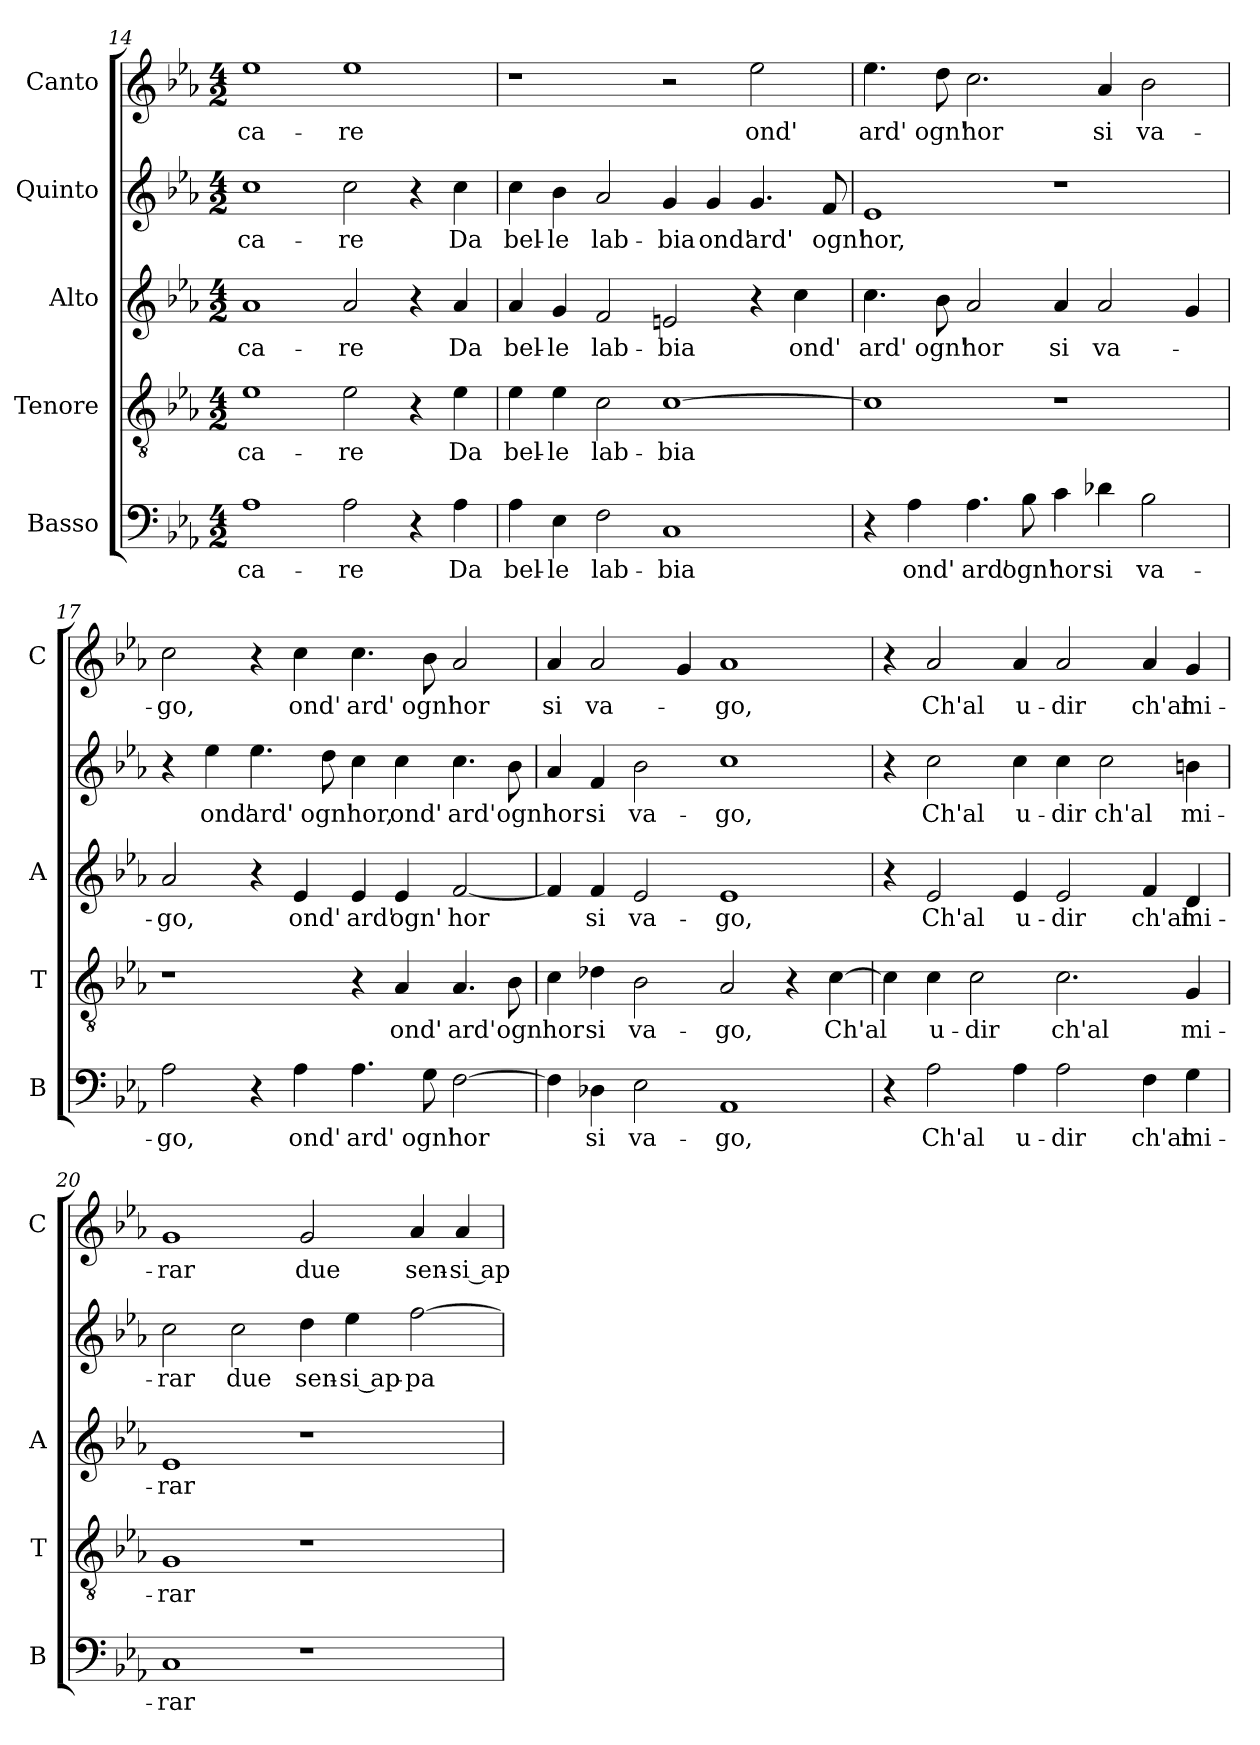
**kern	**text	**kern	**text	**kern	**text	**kern	**text	**kern	**text
*part5	*part5	*part4	*part4	*part3	*part3	*part2	*part2	*part1	*part1
*staff5	*staff5	*staff4	*staff4	*staff3	*staff3	*staff2	*staff2	*staff1	*staff1
*I"Basso	*	*I"Tenore	*	*I"Alto	*	*I"Quinto	*	*I"Canto	*
*I'B	*	*I'T	*	*I'A	*	*	*	*I'C	*
*clefF4	*	*clefGv2	*	*clefG2	*	*clefG2	*	*clefG2	*
*k[b-e-a-]	*	*k[b-e-a-]	*	*k[b-e-a-]	*	*k[b-e-a-]	*	*k[b-e-a-]	*
*E-:	*	*E-:	*	*E-:	*	*E-:	*	*E-:	*
*M4/2	*	*M4/2	*	*M4/2	*	*M4/2	*	*M4/2	*
=14	=14	=14	=14	=14	=14	=14	=14	=14	=14
!	!LO:LY:b	!	!LO:LY:b	!	!LO:LY:b	!	!LO:LY:b	!	!LO:LY:b
1A-	ca-	1e-	ca-	1a-	ca-	1cc	ca-	1ee-	ca-
!	!LO:LY:b	!	!LO:LY:b	!	!LO:LY:b	!	!LO:LY:b	!	!LO:LY:b
2A-\	-re	2e-\	-re	2a-/	-re	2cc\	-re	1ee-	-re
4r	.	4r	.	4r	.	4r	.	.	.
!	!LO:LY:b	!	!LO:LY:b	!	!LO:LY:b	!	!LO:LY:b	!	!
4A-\	Da	4e-\	Da	4a-/	Da	4cc\	Da	.	.
!!LO:LB:g=z
=15	=15	=15	=15	=15	=15	=15	=15	=15	=15
!	!LO:LY:b	!	!LO:LY:b	!	!LO:LY:b	!	!LO:LY:b	!	!
4A-\	bel-	4e-\	bel-	4a-/	bel-	4cc\	bel-	1r	.
!	!LO:LY:b	!	!LO:LY:b	!	!LO:LY:b	!	!LO:LY:b	!	!
4E-\	-le	4e-\	-le	4g/	-le	4b-\	-le	.	.
!	!LO:LY:b	!	!LO:LY:b	!	!LO:LY:b	!	!LO:LY:b	!	!
2F\	lab-	2c\	lab-	2f/	lab-	2a-/	lab-	.	.
!	!LO:LY:b	!	!LO:LY:b	!	!LO:LY:b	!	!LO:LY:b	!	!
1C	-bia	[1c	-bia	2en/	-bia	4g/	-bia	2r	.
!	!	!	!	!	!	!	!LO:LY:b	!	!
.	.	.	.	.	.	4g/	ond'	.	.
!	!	!	!	!	!	!	!LO:LY:b	!	!LO:LY:b
.	.	.	.	4r	.	4.g/	ard'	2ee-\	ond'
!	!	!	!	!	!LO:LY:b	!	!	!	!
.	.	.	.	4cc\	ond'	.	.	.	.
!	!	!	!	!	!	!	!LO:LY:b	!	!
.	.	.	.	.	.	8f/	ogn'	.	.
=16	=16	=16	=16	=16	=16	=16	=16	=16	=16
!	!	!	!	!	!LO:LY:b	!	!LO:LY:b	!	!LO:LY:b
4r	.	1c]	.	4.cc\	ard'	1e-	hor,	4.ee-\	ard'
!	!LO:LY:b	!	!	!	!	!	!	!	!
4A-\	ond'	.	.	.	.	.	.	.	.
!	!	!	!	!	!LO:LY:b	!	!	!	!LO:LY:b
.	.	.	.	8b-\	ogn'	.	.	8dd\	ogn'
!	!LO:LY:b	!	!	!	!LO:LY:b	!	!	!	!LO:LY:b
4.A-\	ard'	.	.	2a-/	hor	.	.	2.cc\	hor
!	!LO:LY:b	!	!	!	!	!	!	!	!
8B-\	ogn'	.	.	.	.	.	.	.	.
!	!LO:LY:b	!	!	!	!LO:LY:b	!	!	!	!
4c\	hor	1r	.	4a-/	si	1r	.	.	.
!	!LO:LY:b	!	!	!	!LO:LY:b	!	!	!	!LO:LY:b
4d-X\	si	.	.	2a-/	va-	.	.	4a-/	si
!	!LO:LY:b	!	!	!	!	!	!	!	!LO:LY:b
2B-\	va-	.	.	.	.	.	.	2b-\	va-
.	.	.	.	4g/	.	.	.	.	.
=17	=17	=17	=17	=17	=17	=17	=17	=17	=17
!	!LO:LY:b	!	!	!	!LO:LY:b	!	!	!	!LO:LY:b
2A-\	-go,	1r	.	2a-/	-go,	4r	.	2cc\	-go,
!	!	!	!	!	!	!	!LO:LY:b	!	!
.	.	.	.	.	.	4ee-\	ond'	.	.
!	!	!	!	!	!	!	!LO:LY:b	!	!
4r	.	.	.	4r	.	4.ee-\	ard'	4r	.
!	!LO:LY:b	!	!	!	!LO:LY:b	!	!	!	!LO:LY:b
4A-\	ond'	.	.	4e-/	ond'	.	.	4cc\	ond'
!	!	!	!	!	!	!	!LO:LY:b	!	!
.	.	.	.	.	.	8dd\	ogn'	.	.
!	!LO:LY:b	!	!	!	!LO:LY:b	!	!LO:LY:b	!	!LO:LY:b
4.A-\	ard'	4r	.	4e-/	ard'	4cc\	hor,	4.cc\	ard'
!	!	!	!LO:LY:b	!	!LO:LY:b	!	!LO:LY:b	!	!
.	.	4A-/	ond'	4e-/	ogn'	4cc\	ond'	.	.
!	!LO:LY:b	!	!	!	!	!	!	!	!LO:LY:b
8G\	ogn'	.	.	.	.	.	.	8b-\	ogn'
!	!LO:LY:b	!	!LO:LY:b	!	!LO:LY:b	!	!LO:LY:b	!	!LO:LY:b
[2F\	hor	4.A-/	ard'	[2f/	hor	4.cc\	ard'	2a-/	hor
!	!	!	!LO:LY:b	!	!	!	!LO:LY:b	!	!
.	.	8B-\	ogn'	.	.	8b-\	ogn'	.	.
!!LO:PB:g=z
=18	=18	=18	=18	=18	=18	=18	=18	=18	=18
!	!	!	!LO:LY:b	!	!	!	!LO:LY:b	!	!LO:LY:b
4F\]	.	4c\	hor	4f/]	.	4a-/	hor	4a-/	si
!	!LO:LY:b	!	!LO:LY:b	!	!LO:LY:b	!	!LO:LY:b	!	!LO:LY:b
4D-X\	si	4d-X\	si	4f/	si	4f/	si	2a-/	va-
!	!LO:LY:b	!	!LO:LY:b	!	!LO:LY:b	!	!LO:LY:b	!	!
2E-\	va-	2B-\	va-	2e-/	va-	2b-\	va-	.	.
.	.	.	.	.	.	.	.	4g/	.
!	!LO:LY:b	!	!LO:LY:b	!	!LO:LY:b	!	!LO:LY:b	!	!LO:LY:b
1AA-	-go,	2A-/	-go,	1e-	-go,	1cc	-go,	1a-	-go,
.	.	4r	.	.	.	.	.	.	.
!	!	!	!LO:LY:b	!	!	!	!	!	!
.	.	[4c\	Ch'al	.	.	.	.	.	.
=19	=19	=19	=19	=19	=19	=19	=19	=19	=19
4r	.	4c\]	.	4r	.	4r	.	4r	.
!	!LO:LY:b	!	!LO:LY:b	!	!LO:LY:b	!	!LO:LY:b	!	!LO:LY:b
2A-\	Ch'al	4c\	u-	2e-/	Ch'al	2cc\	Ch'al	2a-/	Ch'al
!	!	!	!LO:LY:b	!	!	!	!	!	!
.	.	2c\	-dir	.	.	.	.	.	.
!	!LO:LY:b	!	!	!	!LO:LY:b	!	!LO:LY:b	!	!LO:LY:b
4A-\	u-	.	.	4e-/	u-	4cc\	u-	4a-/	u-
!	!LO:LY:b	!	!LO:LY:b	!	!LO:LY:b	!	!LO:LY:b	!	!LO:LY:b
2A-\	-dir	2.c\	ch'al	2e-/	-dir	4cc\	-dir	2a-/	-dir
!	!	!	!	!	!	!	!LO:LY:b	!	!
.	.	.	.	.	.	2cc\	ch'al	.	.
!	!LO:LY:b	!	!	!	!LO:LY:b	!	!	!	!LO:LY:b
4F\	ch'al	.	.	4f/	ch'al	.	.	4a-/	ch'al
!	!LO:LY:b	!	!LO:LY:b	!	!LO:LY:b	!	!LO:LY:b	!	!LO:LY:b
4G\	mi-	4G/	mi-	4d/	mi-	4bn\	mi-	4g/	mi-
=20	=20	=20	=20	=20	=20	=20	=20	=20	=20
!	!LO:LY:b	!	!LO:LY:b	!	!LO:LY:b	!	!LO:LY:b	!	!LO:LY:b
1C	-rar	1G	-rar	1e-	-rar	2cc\	-rar	1g	-rar
!	!	!	!	!	!	!	!LO:LY:b	!	!
.	.	.	.	.	.	2cc\	due	.	.
!	!	!	!	!	!	!	!LO:LY:b	!	!LO:LY:b
1r	.	1r	.	1r	.	4dd\	sen-	2g/	due
!	!	!	!	!	!	!	!LO:LY:b	!	!
.	.	.	.	.	.	4ee-\	-si ap-	.	.
!	!	!	!	!	!	!	!LO:LY:b	!	!LO:LY:b
.	.	.	.	.	.	[2ff\	-pa-	4a-/	sen-
!	!	!	!	!	!	!	!	!	!LO:LY:b
.	.	.	.	.	.	.	.	4a-/	-si ap-
=	=	=	=	=	=	=	=	=	=
*-	*-	*-	*-	*-	*-	*-	*-	*-	*-
